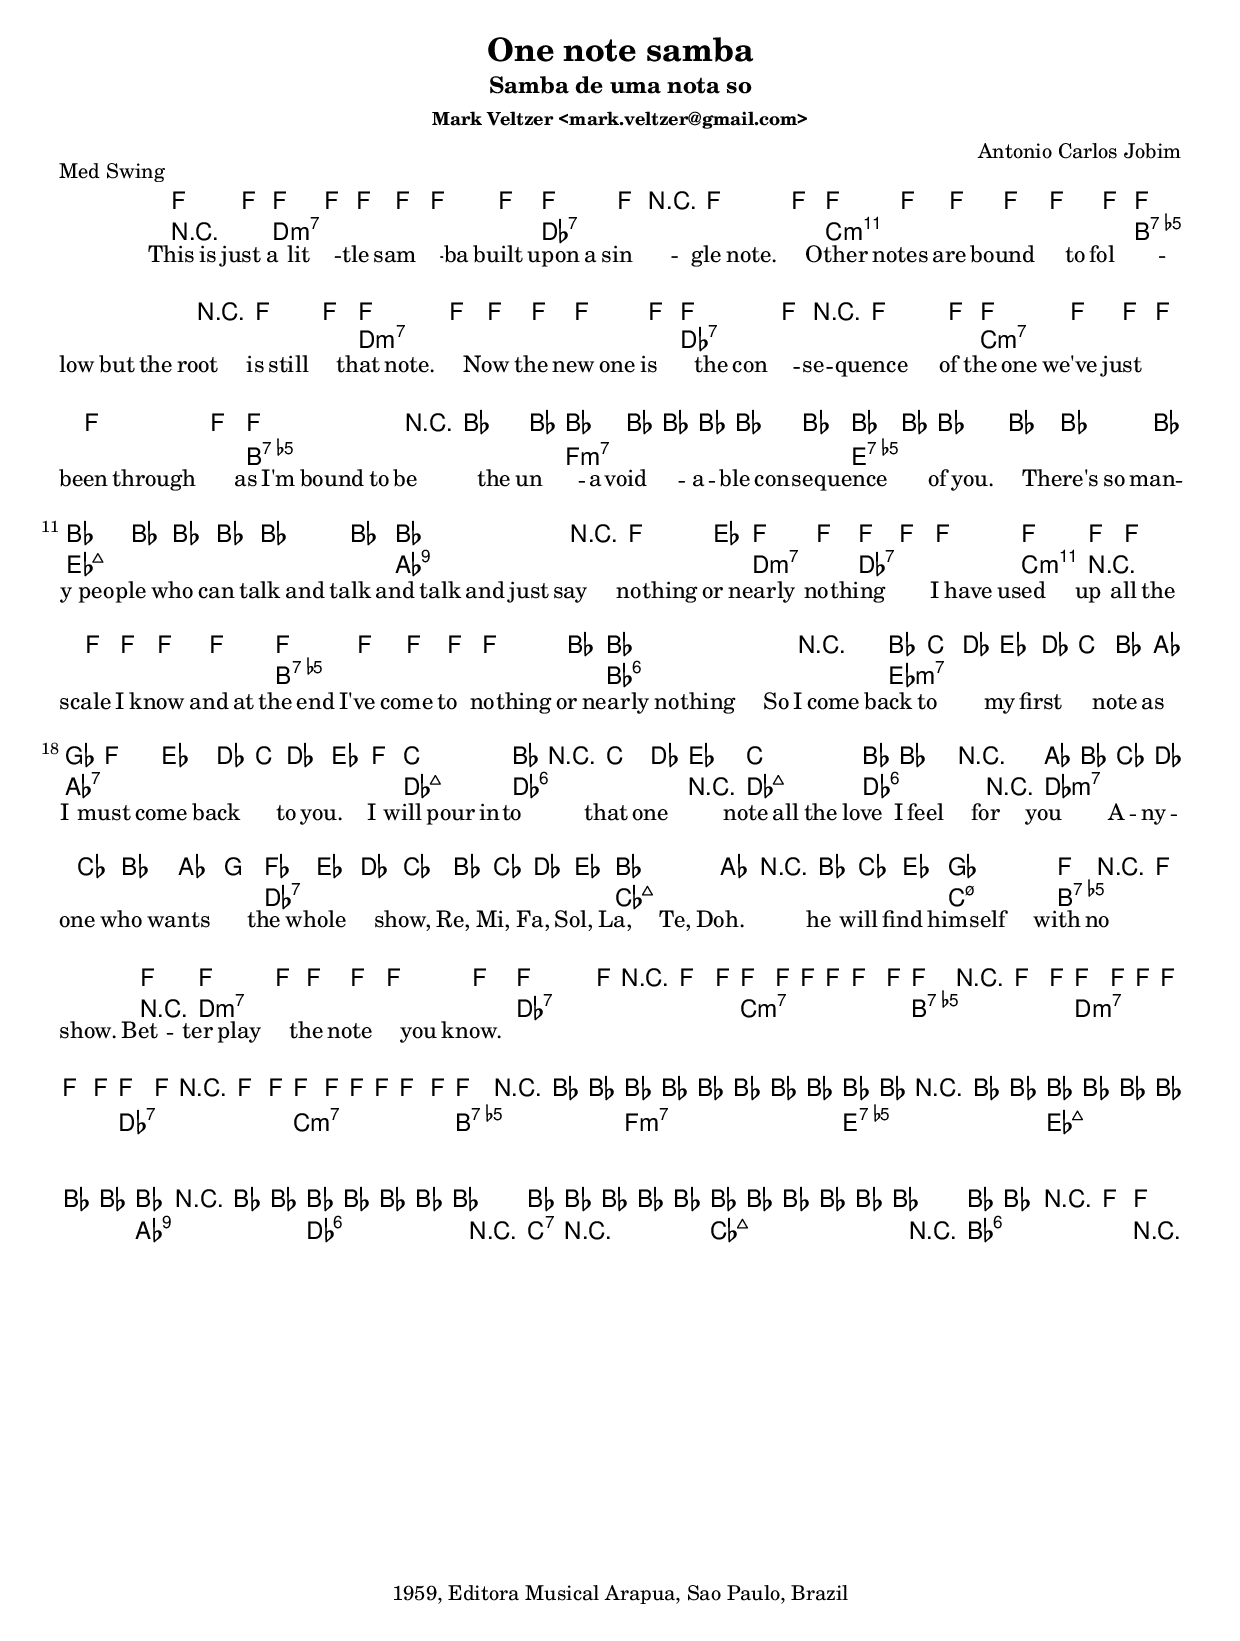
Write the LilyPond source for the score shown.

\include "src/include/common.lyi"
\header{
	title="One note samba"
	subtitle="Samba de uma nota so"
	composer="Antonio Carlos Jobim"
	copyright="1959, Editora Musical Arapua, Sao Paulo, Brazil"
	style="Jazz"
	piece="Med Swing"
}

tune={
	\time 4/4
	\key bes \major
	\clef treble

	\partial 4. f'4 f'8 |
	f'4 f'8 f' ~ f' f'4 f'8 ~ |
	f'4. f'8 r f'4 f'8 |
	f'4 f'8 f' ~ f' f'4 f'8 ~ |
%5
	f'2 r8 f'4 f'8 |
	f'4 f'8 f' ~ f' f'4 f'8 ~ |
	f'4. f'8 r f'4 f'8 |
	f'4 f'8 f' ~ f' f'4 f'8 ~ |
	f'2 r8 bes'4 bes'8 |
%10
	bes'4 bes'8 bes' ~ bes' bes'4 bes'8 ~ |
	bes' bes' bes'4 ~ bes'8 bes'4 bes'8 |
	bes'4 bes'8 bes' ~ bes' bes'4 bes'8 ~ |
	bes'2 r8 f'4 ees'8 |
	f'4 f'8 f' ~ f' f'4 f'8 ~ |
%15
	f' f'4 f'8 ~ f' f' f'4 |
	f' f'8 f' ~ f' f'4 bes'8 ~ |
	bes'2. r4 |
	bes'8 c'' des'' ees'' des'' c'' bes' aes' |
	ges' f' ees' des' c' des' ees' f' |
%20
	c'4. bes8 r c' des' ees' |
	c'4. bes8 ~ bes4 r |
	aes'8 bes' ces'' des'' ces'' bes' aes' g' |
	fes' ees' des' ces' bes ces' des' ees' |
	bes4. aes8 r bes ces' ees' |
%25
	ges'4. f'8 r f'4 f'8 |
	f'4 f'8 f' f' ~ f'4 f'8 ~ |
	f'4. f'8 r f'4 f'8 |
	f'4 f'8 f' ~ f' f'4 f'8 ~ |
	f'2 r8 f'4 f'8 |
%30
	f'4 f'8 f' ~ f' f'4 f'8 ~ |
	f'4. f'8 r f'4 f'8 |
	f'4 f'8 f' ~ f' f'4 f'8 ~ |
	f'2 r8 bes'4 bes'8 |
	bes'4 bes'8 bes' ~ bes' bes'4 bes'8 ~ |
%35
	bes'4. bes'8 r bes'4 bes'8 |
	bes'4 bes'8 bes' ~ bes' bes'4 bes'8 ~ |
	bes'2 r8 bes'4 bes'8 |
	bes'4 bes'8 bes' ~ bes' bes'4 bes'8 ~ |
	bes' bes'4 bes'8 bes'4 bes' ~ |
%40
	bes' bes'8 bes' ~ bes' bes'4 bes'8 ~ |
	bes'2 r8 f'4 f'8 \bar "|."
}

harmony=\chords {
	\partial 4. r4. |
	d1:m7 | des:7 | c:m11 | b:7.5- | d:m7 | des:7 | c:m7 | b:7.5- |
	f:m7 | e:7.5- | ees:maj7 | aes:9 | d4.:m7 des2:7 c8:m11 | r1 | b:7.5- bes:6 |
	ees:m7 | aes:7 | des4.:maj7 des2:6 r8 | des4.:maj7 des2:6 r8 | des1:m7 | des:7 | ces:maj7 |
	c4.:m7.5- b2:7.5- r8 | d1:m7 | des:7 | c:m7 | b:7.5- | d:m7 | des:7 | c:m7 | b:7.5- |
	f:m7 | e:7.5- | ees:maj7 | aes:9 | des2.:6 r8 c:7 | r2. ces1:maj7 r8 bes1:6 r8 |
}

text=\lyrics {
	This is just a lit ___ -- tle sam ___ -- ba
	built up -- on a sin ___ -- gle note. ___
	Oth -- er notes are bound ___ to fol ___ -- low
	but the root is still ___ that note. ___

	Now the new one is ___ the con ___ -- se -- quence ___
	of the one we've just ___ been through ___
	as I'm bound to be ___ the un ___ -- a -- void ___ -- a -- ble
	con -- se -- quence ___ of you. ___

	There's so man -- y peo -- ple who can talk and talk and talk
	and just say no -- thing or near -- ly no -- thing ___

	I have used up all the scale I know and at the end I've come to no -- thing
	or near -- ly no -- thing ___

	So I come back to ___ my first ___ note as I must come back ___ to you.___
	I will pour in -- to ___ that one ___ note all the love I feel ___ for you ___
	A -- ny -- one who wants ___ the whole ___ show, Re, Mi, Fa, Sol, La, ___ Te, Doh. ___
	he will find him -- self ___ with no ___ show.
	Bet -- ter play ___ the note ___ you know. ___
}

\score {
	<<
		\context ChordNames \harmony
		\context Staff \tune
		\context Lyrics \text
	>>
	\midi {}
	\layout {}
}
